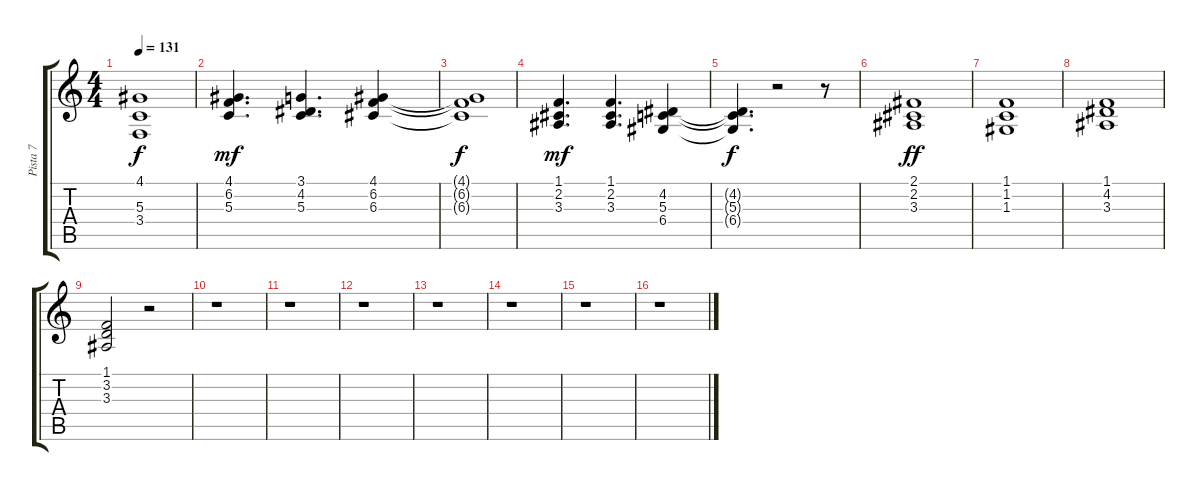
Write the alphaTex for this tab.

\track ("Pista 7" "Pista 7") {instrument pad2warm}
\staff {score tabs}
\tuning (E4 B3 G3 D3 A2 E2) {hide}
\ts (4 4)
\tempo 131
\clef g2
\ks c
(4.1{t} 5.3{t} 3.4{t}).1{dy f} |
(4.1 6.2 5.3).4{d dy mf} (3.1 4.2 5.3).4{d} (4.1 6.2 6.3).4 |
(4.1{t} 6.2{t} 6.3{t}).1{dy f} |
(1.1 2.2 3.3).4{d dy mf} (1.1 2.2 3.3).4{d} (4.2 5.3 6.4).4 |
(4.2{t} 5.3{t} 6.4{t}).4{d dy f} r.2 r.8 |
(2.1 2.2 3.3).1{dy ff} |
(1.1 1.2 1.3).1 |
(1.1 4.2 3.3).1 |
(1.1 3.2 3.3).2 r.2 |
r.1 |
r.1 |
r.1 |
r.1 |
r.1 |
r.1 |
r.1
